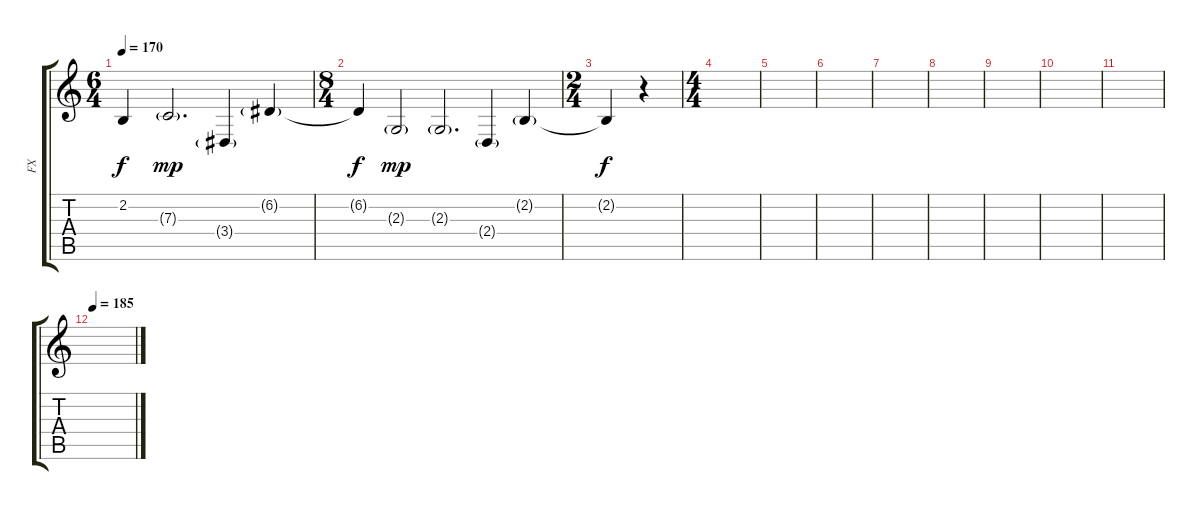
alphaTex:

\track ("FX" "FX") {instrument pizzicatostrings}
\staff {score tabs}
\tuning (D4 A3 F3 C3 G2 C2) {hide}
\ts (6 4)
\tempo 170
\clef g2
\ks c
2.2{t}.4{dy f} 7.3{g}.2{d dy mp} 3.4{g}.4 6.2{g}.4 |
\ts (8 4)
6.2{t}.4{dy f} 2.3{g}.2{dy mp} 2.3{g}.2{d} 2.4{g}.4 2.2{g}.4 |
\ts (2 4)
2.2{t}.4{dy f} r.4 |
\ts (4 4)
|
|
|
|
|
|
|
|
\tempo 185
